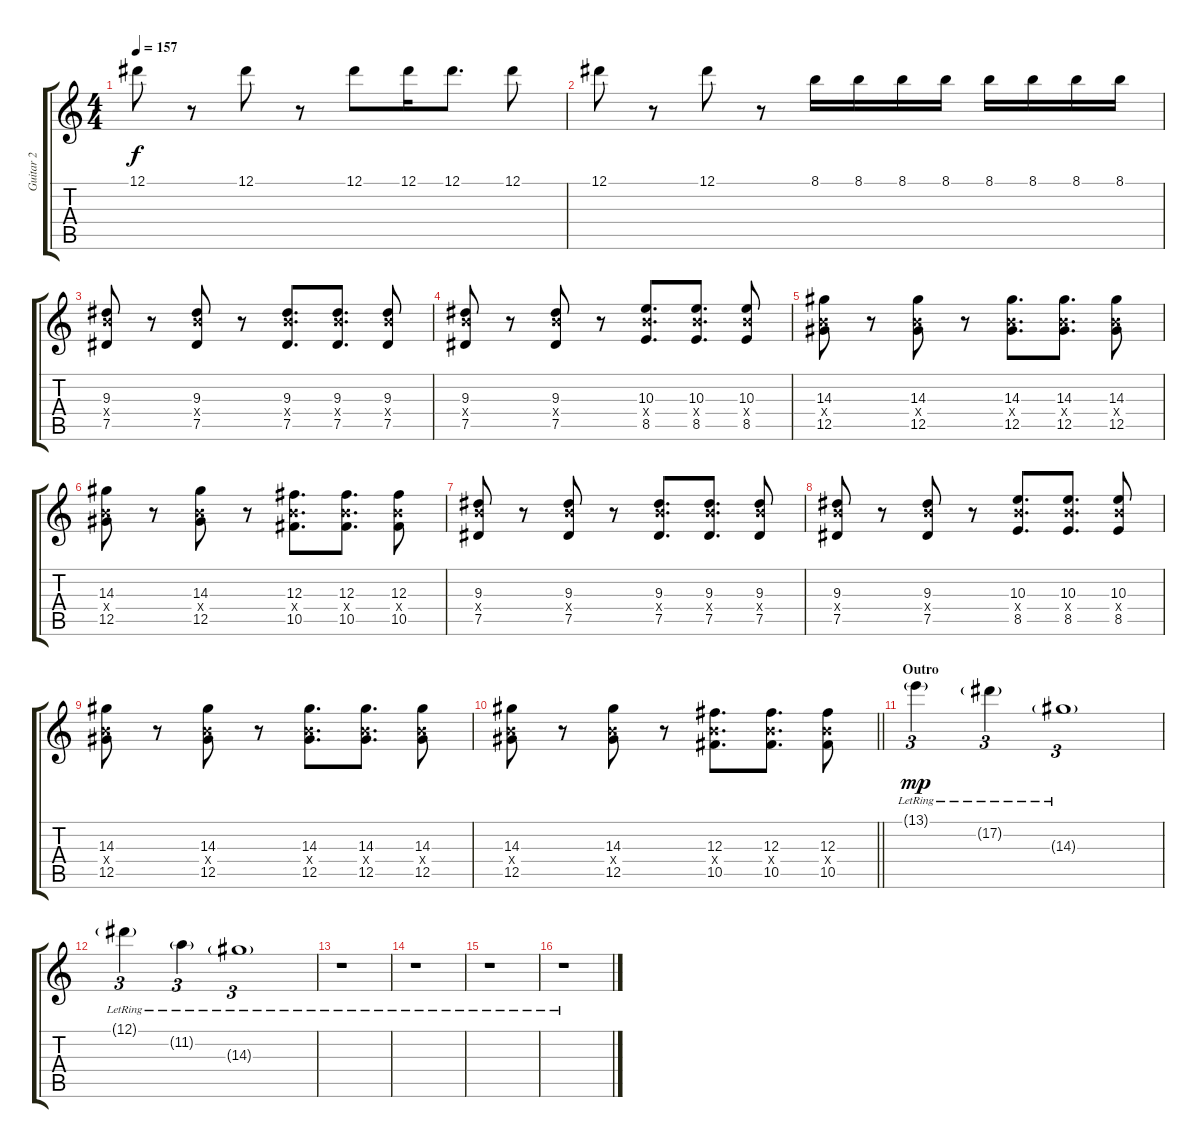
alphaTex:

\track ("Guitar 2" "Guitar 2") {instrument distortionguitar}
\staff {score tabs}
\tuning (Eb4 Bb3 Gb3 Db3 Ab2 Db2) {hide}
\ts (4 4)
\tempo 157
\clef g2
\ks c
12.1.8{dy f} r.8 12.1.8 r.8 12.1.8 12.1.16 12.1.8{d} 12.1.8 |
12.1.8 r.8 12.1.8 r.8 8.1.16 8.1.16 8.1.16 8.1.16 8.1.16 8.1.16 8.1.16 8.1.16 |
(9.3 10.4{x} 7.5).8 r.8 (9.3 10.4{x} 7.5).8 r.8 (9.3 10.4{x} 7.5).8{d} (9.3 10.4{x} 7.5).8{d} (9.3 10.4{x} 7.5).8 |
(9.3 10.4{x} 7.5).8 r.8 (9.3 10.4{x} 7.5).8 r.8 (10.3 10.4{x} 8.5).8{d} (10.3 10.4{x} 8.5).8{d} (10.3 10.4{x} 8.5).8 |
(14.3 10.4{x} 12.5).8 r.8 (14.3 10.4{x} 12.5).8 r.8 (14.3 10.4{x} 12.5).8{d} (14.3 10.4{x} 12.5).8{d} (14.3 10.4{x} 12.5).8 |
(14.3 10.4{x} 12.5).8 r.8 (14.3 10.4{x} 12.5).8 r.8 (12.3 10.4{x} 10.5).8{d} (12.3 10.4{x} 10.5).8{d} (12.3 10.4{x} 10.5).8 |
(9.3 10.4{x} 7.5).8 r.8 (9.3 10.4{x} 7.5).8 r.8 (9.3 10.4{x} 7.5).8{d} (9.3 10.4{x} 7.5).8{d} (9.3 10.4{x} 7.5).8 |
(9.3 10.4{x} 7.5).8 r.8 (9.3 10.4{x} 7.5).8 r.8 (10.3 10.4{x} 8.5).8{d} (10.3 10.4{x} 8.5).8{d} (10.3 10.4{x} 8.5).8 |
(14.3 10.4{x} 12.5).8 r.8 (14.3 10.4{x} 12.5).8 r.8 (14.3 10.4{x} 12.5).8{d} (14.3 10.4{x} 12.5).8{d} (14.3 10.4{x} 12.5).8 |
\barLineRight lightlight
(14.3 10.4{x} 12.5).8 r.8 (14.3 10.4{x} 12.5).8 r.8 (12.3 10.4{x} 10.5).8{d} (12.3 10.4{x} 10.5).8{d} (12.3 10.4{x} 10.5).8 |
\section ("" "Outro")
13.1{g lr}.4{tu (3 2) dy mp} 17.2{g lr}.4{tu (3 2)} 14.3{g lr}.1{tu (3 2)} |
12.1{g lr}.4{tu (3 2)} 11.2{g lr}.4{tu (3 2)} 14.3{g lr}.1{tu (3 2)} |
r.1 |
r.1 |
r.1 |
r.1
